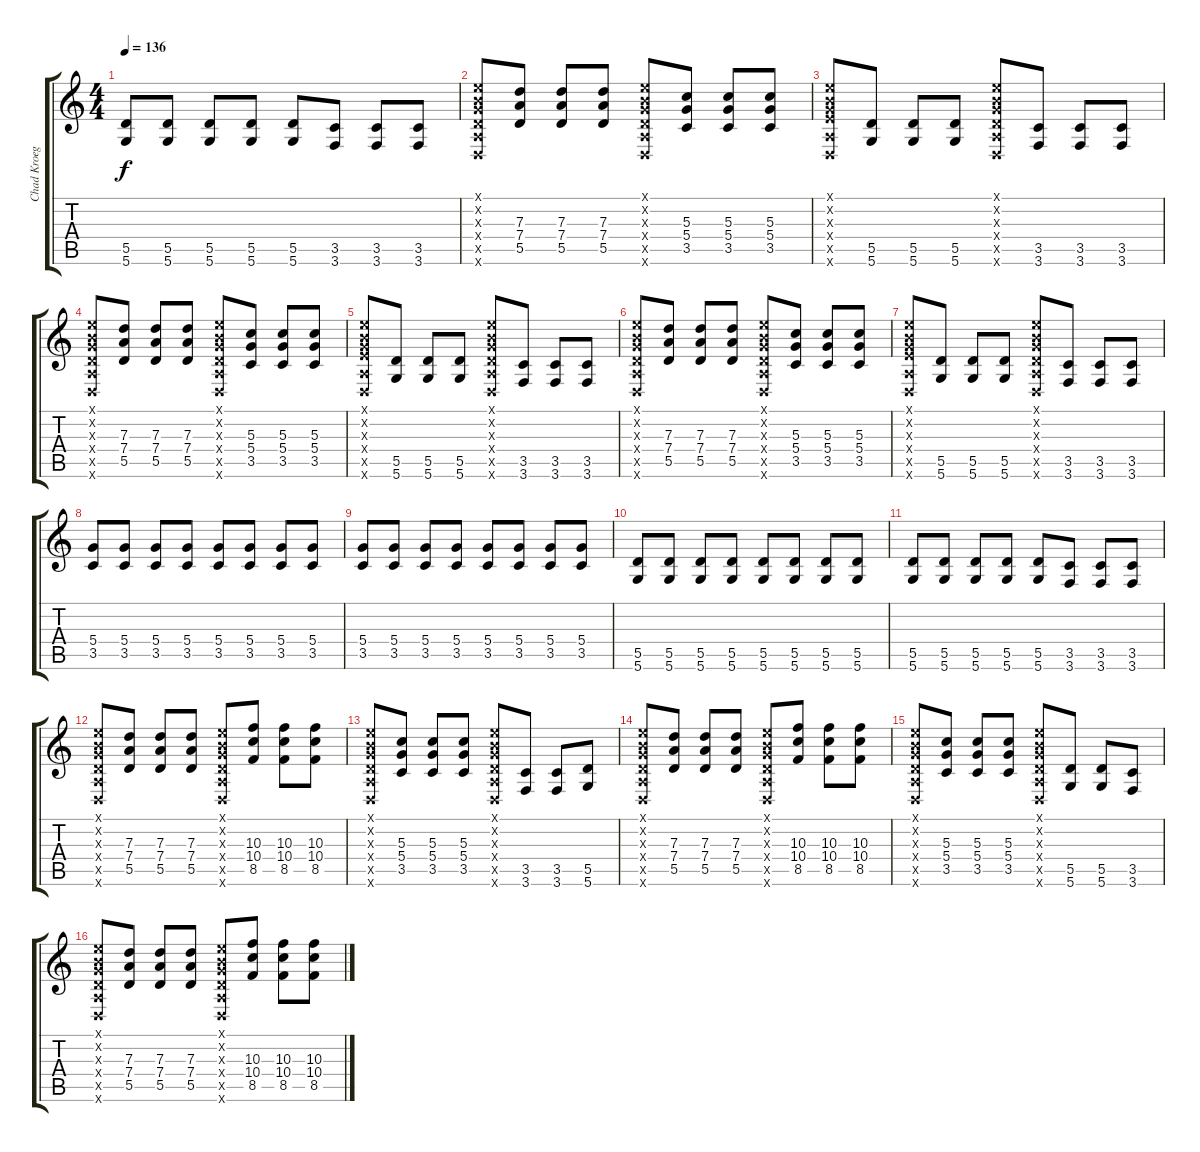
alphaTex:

\track ("Chad Kroeger" "Chad Kroeg") {instrument overdrivenguitar}
\staff {score tabs}
\tuning (E4 B3 G3 D3 A2 D2) {hide}
\ts (4 4)
\tempo 136
\clef g2
\ks c
(5.5 5.6).8{dy f} (5.5 5.6).8 (5.5 5.6).8 (5.5 5.6).8 (5.5 5.6).8 (3.5 3.6).8 (3.5 3.6).8 (3.5 3.6).8 |
(0.1{x} 0.2{x} 0.3{x} 0.4{x} 0.5{x} 0.6{x}).8 (7.3 7.4 5.5).8 (7.3 7.4 5.5).8 (7.3 7.4 5.5).8 (0.1{x} 0.2{x} 0.3{x} 0.4{x} 0.5{x} 0.6{x}).8 (5.3 5.4 3.5).8 (5.3 5.4 3.5).8 (5.3 5.4 3.5).8 |
(0.1{x} 0.2{x} 0.3{x} 2.4{x} 0.5{x} 0.6{x}).8 (5.5 5.6).8 (5.5 5.6).8 (5.5 5.6).8 (0.1{x} 0.2{x} 0.3{x} 0.4{x} 0.5{x} 0.6{x}).8 (3.5 3.6).8 (3.5 3.6).8 (3.5 3.6).8 |
(0.1{x} 0.2{x} 0.3{x} 0.4{x} 0.5{x} 0.6{x}).8 (7.3 7.4 5.5).8 (7.3 7.4 5.5).8 (7.3 7.4 5.5).8 (0.1{x} 0.2{x} 0.3{x} 0.4{x} 0.5{x} 0.6{x}).8 (5.3 5.4 3.5).8 (5.3 5.4 3.5).8 (5.3 5.4 3.5).8 |
(0.1{x} 0.2{x} 0.3{x} 2.4{x} 0.5{x} 0.6{x}).8 (5.5 5.6).8 (5.5 5.6).8 (5.5 5.6).8 (0.1{x} 0.2{x} 0.3{x} 0.4{x} 0.5{x} 0.6{x}).8 (3.5 3.6).8 (3.5 3.6).8 (3.5 3.6).8 |
(0.1{x} 0.2{x} 0.3{x} 0.4{x} 0.5{x} 0.6{x}).8 (7.3 7.4 5.5).8 (7.3 7.4 5.5).8 (7.3 7.4 5.5).8 (0.1{x} 0.2{x} 0.3{x} 0.4{x} 0.5{x} 0.6{x}).8 (5.3 5.4 3.5).8 (5.3 5.4 3.5).8 (5.3 5.4 3.5).8 |
(0.1{x} 0.2{x} 0.3{x} 2.4{x} 0.5{x} 0.6{x}).8 (5.5 5.6).8 (5.5 5.6).8 (5.5 5.6).8 (0.1{x} 0.2{x} 0.3{x} 0.4{x} 0.5{x} 0.6{x}).8 (3.5 3.6).8 (3.5 3.6).8 (3.5 3.6).8 |
(5.4 3.5).8 (5.4 3.5).8 (5.4 3.5).8 (5.4 3.5).8 (5.4 3.5).8 (5.4 3.5).8 (5.4 3.5).8 (5.4 3.5).8 |
(5.4 3.5).8 (5.4 3.5).8 (5.4 3.5).8 (5.4 3.5).8 (5.4 3.5).8 (5.4 3.5).8 (5.4 3.5).8 (5.4 3.5).8 |
(5.5 5.6).8 (5.5 5.6).8 (5.5 5.6).8 (5.5 5.6).8 (5.5 5.6).8 (5.5 5.6).8 (5.5 5.6).8 (5.5 5.6).8 |
(5.5 5.6).8 (5.5 5.6).8 (5.5 5.6).8 (5.5 5.6).8 (5.5 5.6).8 (3.5 3.6).8 (3.5 3.6).8 (3.5 3.6).8 |
(0.1{x} 0.2{x} 0.3{x} 0.4{x} 0.5{x} 0.6{x}).8 (7.3 7.4 5.5).8 (7.3 7.4 5.5).8 (7.3 7.4 5.5).8 (0.1{x} 0.2{x} 0.3{x} 0.4{x} 0.5{x} 0.6{x}).8 (10.3 10.4 8.5).8 (10.3 10.4 8.5).8 (10.3 10.4 8.5).8 |
(0.1{x} 0.2{x} 0.3{x} 0.4{x} 0.5{x} 0.6{x}).8 (5.3 5.4 3.5).8 (5.3 5.4 3.5).8 (5.3 5.4 3.5).8 (0.1{x} 0.2{x} 0.3{x} 0.4{x} 0.5{x} 0.6{x}).8 (3.5 3.6).8 (3.5 3.6).8 (5.5 5.6).8 |
(0.1{x} 0.2{x} 0.3{x} 0.4{x} 0.5{x} 0.6{x}).8 (7.3 7.4 5.5).8 (7.3 7.4 5.5).8 (7.3 7.4 5.5).8 (0.1{x} 0.2{x} 0.3{x} 0.4{x} 0.5{x} 0.6{x}).8 (10.3 10.4 8.5).8 (10.3 10.4 8.5).8 (10.3 10.4 8.5).8 |
(0.1{x} 0.2{x} 0.3{x} 0.4{x} 0.5{x} 0.6{x}).8 (5.3 5.4 3.5).8 (5.3 5.4 3.5).8 (5.3 5.4 3.5).8 (0.1{x} 0.2{x} 0.3{x} 0.4{x} 0.5{x} 0.6{x}).8 (5.5 5.6).8 (5.5 5.6).8 (3.5 3.6).8 |
(0.1{x} 0.2{x} 0.3{x} 0.4{x} 0.5{x} 0.6{x}).8 (7.3 7.4 5.5).8 (7.3 7.4 5.5).8 (7.3 7.4 5.5).8 (0.1{x} 0.2{x} 0.3{x} 0.4{x} 0.5{x} 0.6{x}).8 (10.3 10.4 8.5).8 (10.3 10.4 8.5).8 (10.3 10.4 8.5).8
